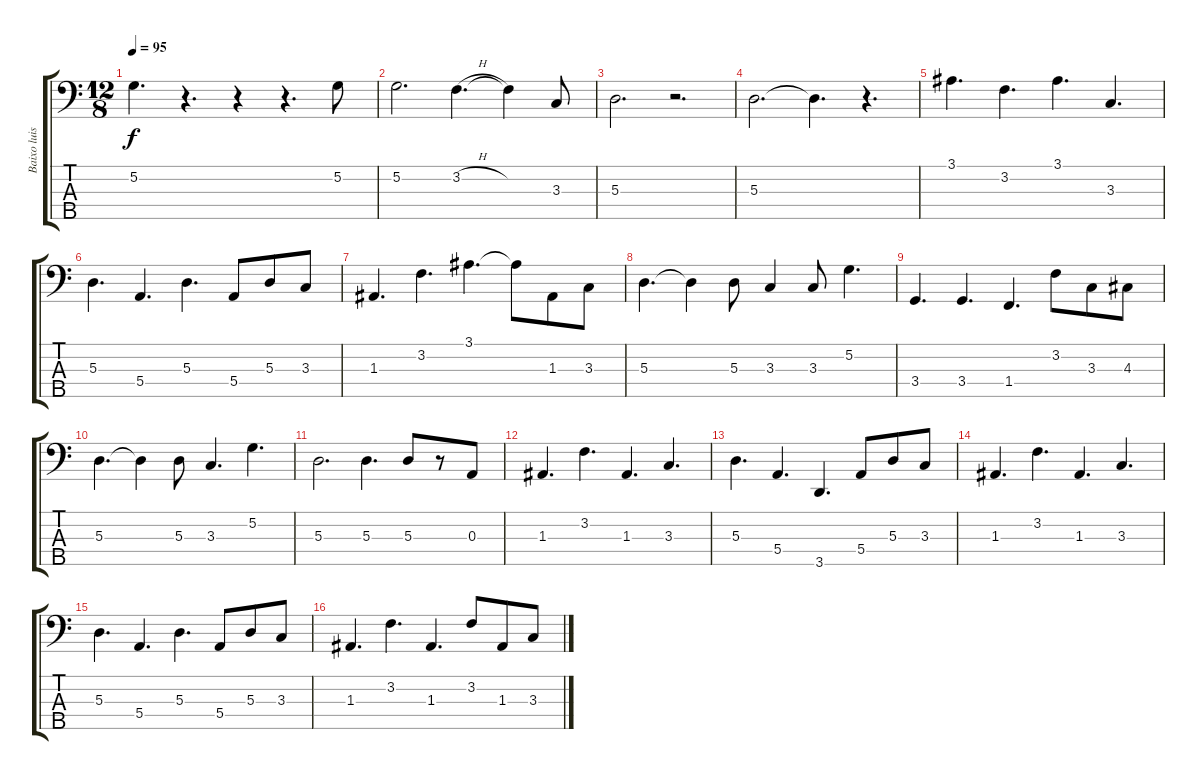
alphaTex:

\track ("Baixo luis" "Baixo luis") {instrument electricbassfinger}
\staff {score tabs}
\tuning (G2 D2 A1 E1 B0) {hide}
\ts (12 8)
\tempo 95
\clef f4
\ks c
5.2.4{d dy f} r.4{d} r.4 r.4{d} 5.2.8 |
5.2.2{d} 3.2{h}.4{d} 3.2{t}.4 3.3.8 |
5.3.2{d} r.2{d} |
5.3.2{d} 5.3{t}.4{d} r.4{d} |
3.1.4{d} 3.2.4{d} 3.1.4{d} 3.3.4{d} |
5.3.4{d} 5.4.4{d} 5.3.4{d} 5.4.8 5.3.8 3.3.8 |
1.3.4{d} 3.2.4{d} 3.1.4{d} 3.1{t}.8 1.3.8 3.3.8 |
5.3.4{d} 5.3{t}.4 5.3.8 3.3.4 3.3.8 5.2.4{d} |
3.4.4{d} 3.4.4{d} 1.4.4{d} 3.2.8 3.3.8 4.3.8 |
5.3.4{d} 5.3{t}.4 5.3.8 3.3.4{d} 5.2.4{d} |
5.3.2{d} 5.3.4{d} 5.3.8 r.8 0.3.8 |
1.3.4{d} 3.2.4{d} 1.3.4{d} 3.3.4{d} |
5.3.4{d} 5.4.4{d} 3.5.4{d} 5.4.8 5.3.8 3.3.8 |
1.3.4{d} 3.2.4{d} 1.3.4{d} 3.3.4{d} |
5.3.4{d} 5.4.4{d} 5.3.4{d} 5.4.8 5.3.8 3.3.8 |
1.3.4{d} 3.2.4{d} 1.3.4{d} 3.2.8 1.3.8 3.3.8
